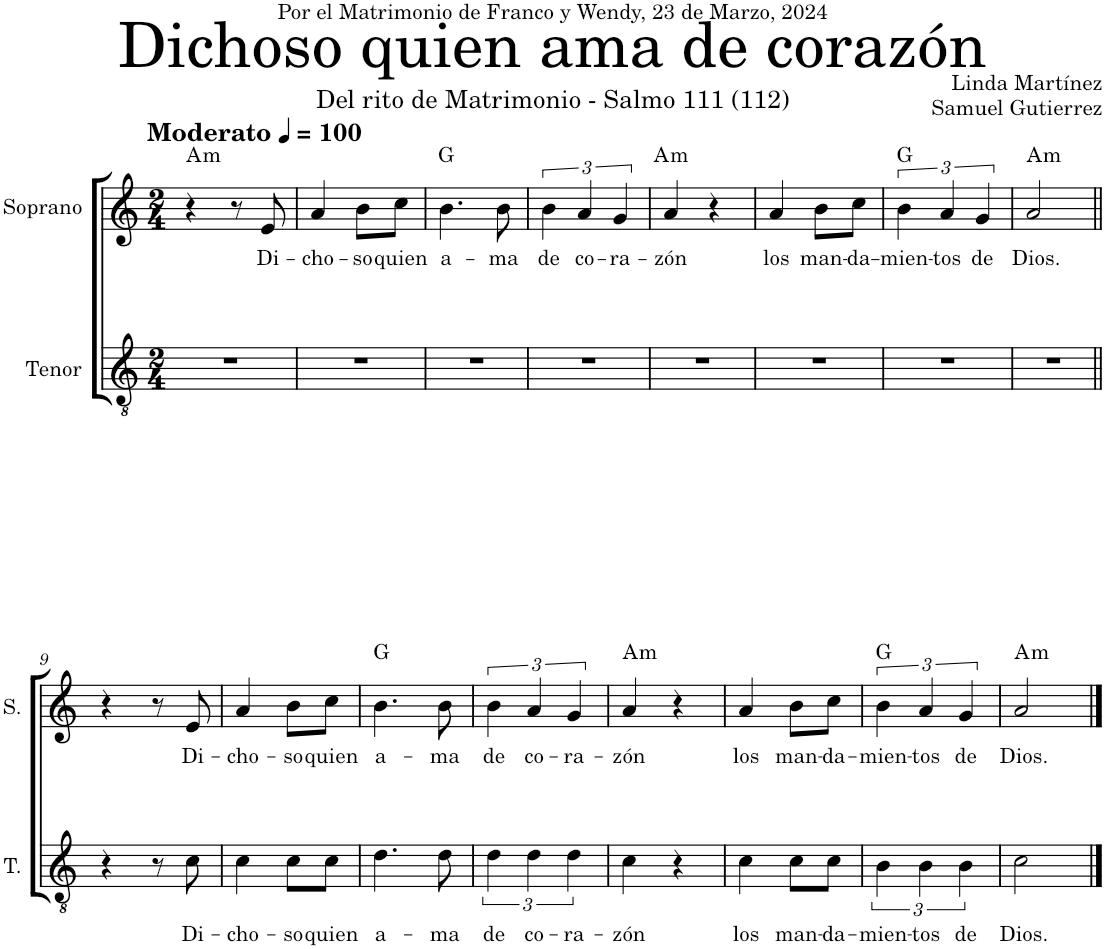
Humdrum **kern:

**kern	**text	**kern	**text	**harte
*part2	*part2	*part1	*part1	*part1
*staff2	*staff2	*staff1	*staff1	*
*I"Tenor	*	*I"Soprano	*	*
*I'T.	*	*I'S.	*	*
*clefGv2	*	*clefG2	*	*
*k[]	*	*k[]	*	*
*M2/4	*	*M2/4	*	*
*MM100	*	*MM100	*	*
=1	=1	=1	=1	=1
!	!	!LO:TX:a:B:t=Moderato	!	!LO:H:kt=m
2r	.	4r	.	A:min
.	.	8r	.	.
!	!	!	!LO:LY:b	!
.	.	8e/	Di-	.
=2	=2	=2	=2	=2
!	!	!	!LO:LY:b	!
2r	.	4a/	-cho-	.
!	!	!	!LO:LY:b	!
.	.	8b\L	-so	.
!	!	!	!LO:LY:b	!
.	.	8cc\J	quien	.
=3	=3	=3	=3	=3
!	!	!	!LO:LY:b	!
2r	.	4.b\	a-	G:maj
!	!	!	!LO:LY:b	!
.	.	8b\	-ma	.
=4	=4	=4	=4	=4
!	!	!	!LO:LY:b	!
2r	.	6b\	de	.
!	!	!	!LO:LY:b	!
.	.	6a/	co-	.
!	!	!	!LO:LY:b	!
.	.	6g/	-ra-	.
=5	=5	=5	=5	=5
!	!	!	!LO:LY:b	!LO:H:kt=m
2r	.	4a/	-zón	A:min
.	.	4r	.	.
=6	=6	=6	=6	=6
!	!	!	!LO:LY:b	!
2r	.	4a/	los	.
!	!	!	!LO:LY:b	!
.	.	8b\L	man-	.
!	!	!	!LO:LY:b	!
.	.	8cc\J	-da-	.
=7	=7	=7	=7	=7
!	!	!	!LO:LY:b	!
2r	.	6b\	-mien-	G:maj
!	!	!	!LO:LY:b	!
.	.	6a/	-tos	.
!	!	!	!LO:LY:b	!
.	.	6g/	de	.
=8	=8	=8	=8	=8
!	!	!	!LO:LY:b	!LO:H:kt=m
2r	.	2a/	Dios.	A:min
!!LO:LB:g=z
=9||	=9||	=9||	=9||	=9||
4r	.	4r	.	.
8r	.	8r	.	.
!	!LO:LY:b	!	!LO:LY:b	!
8c\	Di-	8e/	Di-	.
=10	=10	=10	=10	=10
!	!LO:LY:b	!	!LO:LY:b	!
4c\	-cho-	4a/	-cho-	.
!	!LO:LY:b	!	!LO:LY:b	!
8c\L	-so	8b\L	-so	.
!	!LO:LY:b	!	!LO:LY:b	!
8c\J	quien	8cc\J	quien	.
=11	=11	=11	=11	=11
!	!LO:LY:b	!	!LO:LY:b	!
4.d\	a-	4.b\	a-	G:maj
!	!LO:LY:b	!	!LO:LY:b	!
8d\	-ma	8b\	-ma	.
=12	=12	=12	=12	=12
!	!LO:LY:b	!	!LO:LY:b	!
6d\	de	6b\	de	.
!	!LO:LY:b	!	!LO:LY:b	!
6d\	co-	6a/	co-	.
!	!LO:LY:b	!	!LO:LY:b	!
6d\	-ra-	6g/	-ra-	.
=13	=13	=13	=13	=13
!	!LO:LY:b	!	!LO:LY:b	!LO:H:kt=m
4c\	-zón	4a/	-zón	A:min
4r	.	4r	.	.
=14	=14	=14	=14	=14
!	!LO:LY:b	!	!LO:LY:b	!
4c\	los	4a/	los	.
!	!LO:LY:b	!	!LO:LY:b	!
8c\L	man-	8b\L	man-	.
!	!LO:LY:b	!	!LO:LY:b	!
8c\J	-da-	8cc\J	-da-	.
=15	=15	=15	=15	=15
!	!LO:LY:b	!	!LO:LY:b	!
6B\	-mien-	6b\	-mien-	G:maj
!	!LO:LY:b	!	!LO:LY:b	!
6B\	-tos	6a/	-tos	.
!	!LO:LY:b	!	!LO:LY:b	!
6B\	de	6g/	de	.
=16	=16	=16	=16	=16
!	!LO:LY:b	!	!LO:LY:b	!LO:H:kt=m
2c\	Dios.	2a/	Dios.	A:min
==	==	==	==	==
*-	*-	*-	*-	*-
